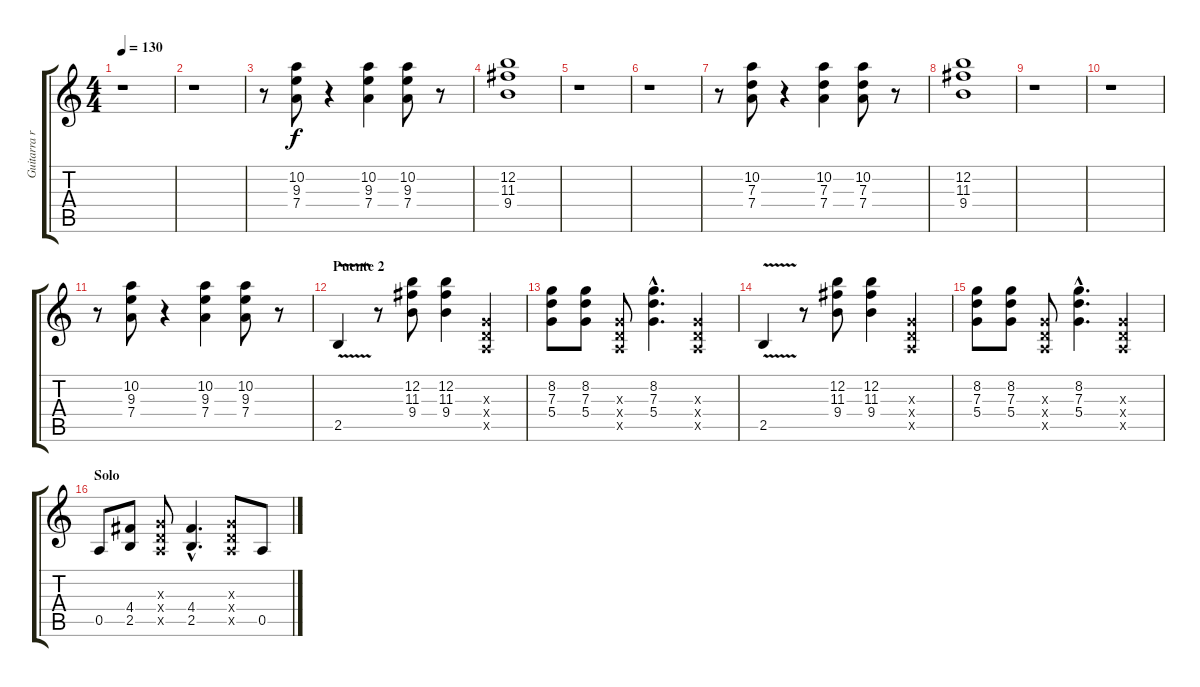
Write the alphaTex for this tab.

\track ("Guitarra rítmica" "Guitarra r") {instrument distortionguitar}
\staff {score tabs}
\tuning (E4 B3 G3 D3 A2 E2) {hide}
\ts (4 4)
\tempo 130
\clef g2
\ks c
r.1{dy f} |
r.1 |
r.8 (10.2 9.3 7.4).8 r.4 (10.2 9.3 7.4).4 (10.2 9.3 7.4).8 r.8 |
(12.2 11.3 9.4).1 |
r.1 |
r.1 |
r.8 (10.2 7.3 7.4).8 r.4 (10.2 7.3 7.4).4 (10.2 7.3 7.4).8 r.8 |
(12.2 11.3 9.4).1 |
r.1 |
r.1 |
r.8 (10.2 9.3 7.4).8 r.4 (10.2 9.3 7.4).4 (10.2 9.3 7.4).8 r.8 |
\section ("" "Puente 2")
2.5{v}.4 r.8 (12.2 11.3 9.4).8 (12.2 11.3 9.4).4 (0.3{x} 0.4{x} 0.5{x}).4 |
(8.2 7.3 5.4).8 (8.2 7.3 5.4).8 (0.3{x} 0.4{x} 0.5{x}).8 (8.2{hac} 7.3{hac} 5.4{hac}).4{d} (0.3{x} 0.4{x} 0.5{x}).4 |
2.5{v}.4 r.8 (12.2 11.3 9.4).8 (12.2 11.3 9.4).4 (0.3{x} 0.4{x} 0.5{x}).4 |
(8.2 7.3 5.4).8 (8.2 7.3 5.4).8 (0.3{x} 0.4{x} 0.5{x}).8 (8.2{hac} 7.3{hac} 5.4{hac}).4{d} (0.3{x} 0.4{x} 0.5{x}).4 |
\section ("" "Solo")
0.5.8 (4.4 2.5).8 (0.3{x} 0.4{x} 0.5{x}).8 (4.4{hac} 2.5{hac}).4{d} (0.3{x} 0.4{x} 0.5{x}).8 0.5.8
